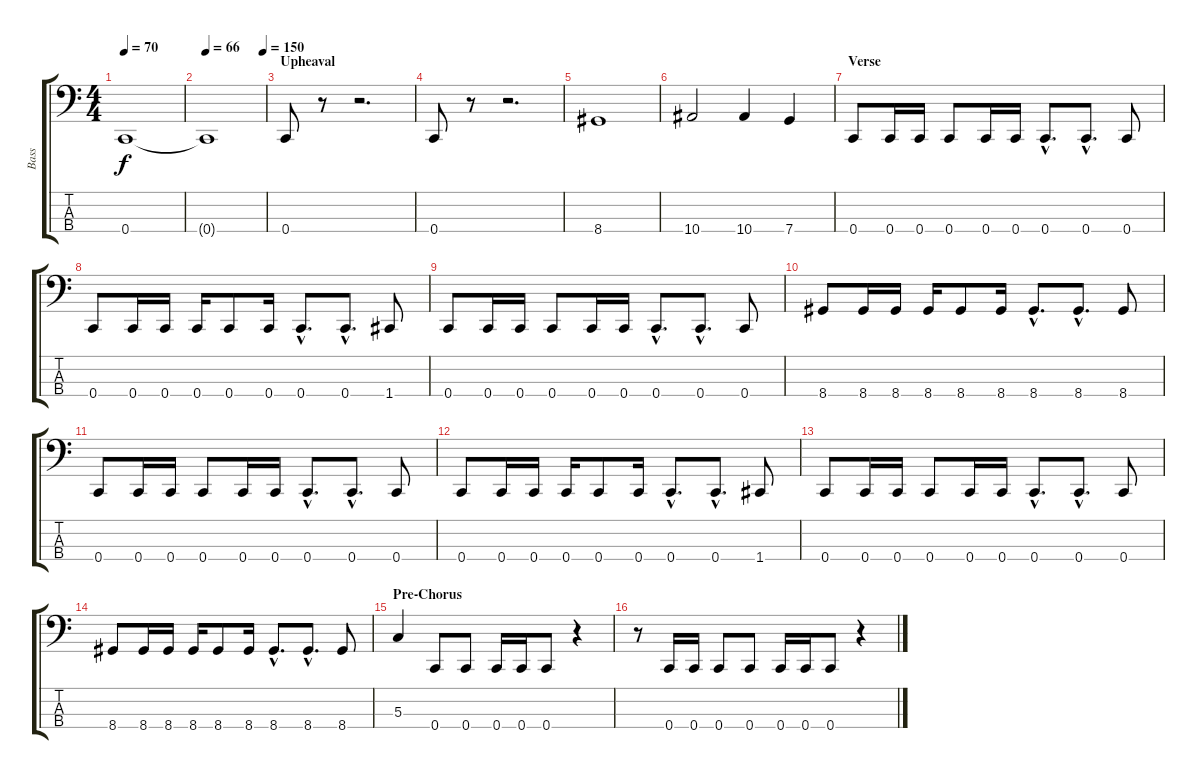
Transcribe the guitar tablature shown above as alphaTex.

\track ("Bass" "Bass") {instrument electricbasspick}
\staff {score tabs}
\tuning (F2 C2 G1 C1) {hide}
\ts (4 4)
\tempo 70
\clef f4
\ks c
0.4{t}.1{dy f} |
\tempo 66
\tempo (150 0.96875)
0.4{t}.1 |
\section ("" "Upheaval")
0.4.8 r.8 r.2{d} |
0.4.8 r.8 r.2{d} |
8.4.1 |
10.4.2 10.4.4 7.4.4 |
\section ("" "Verse")
0.4.8 0.4.16 0.4.16 0.4.8 0.4.16 0.4.16 0.4{hac}.8{d} 0.4{hac}.8{d} 0.4.8 |
0.4.8 0.4.16 0.4.16 0.4.16 0.4.8 0.4.16 0.4{hac}.8{d} 0.4{hac}.8{d} 1.4.8 |
0.4.8 0.4.16 0.4.16 0.4.8 0.4.16 0.4.16 0.4{hac}.8{d} 0.4{hac}.8{d} 0.4.8 |
8.4.8 8.4.16 8.4.16 8.4.16 8.4.8 8.4.16 8.4{hac}.8{d} 8.4{hac}.8{d} 8.4.8 |
0.4.8 0.4.16 0.4.16 0.4.8 0.4.16 0.4.16 0.4{hac}.8{d} 0.4{hac}.8{d} 0.4.8 |
0.4.8 0.4.16 0.4.16 0.4.16 0.4.8 0.4.16 0.4{hac}.8{d} 0.4{hac}.8{d} 1.4.8 |
0.4.8 0.4.16 0.4.16 0.4.8 0.4.16 0.4.16 0.4{hac}.8{d} 0.4{hac}.8{d} 0.4.8 |
8.4.8 8.4.16 8.4.16 8.4.16 8.4.8 8.4.16 8.4{hac}.8{d} 8.4{hac}.8{d} 8.4.8 |
\section ("" "Pre-Chorus")
5.3.4 0.4.8 0.4.8 0.4.16 0.4.16 0.4.8 r.4 |
r.8 0.4.16 0.4.16 0.4.8 0.4.8 0.4.16 0.4.16 0.4.8 r.4
